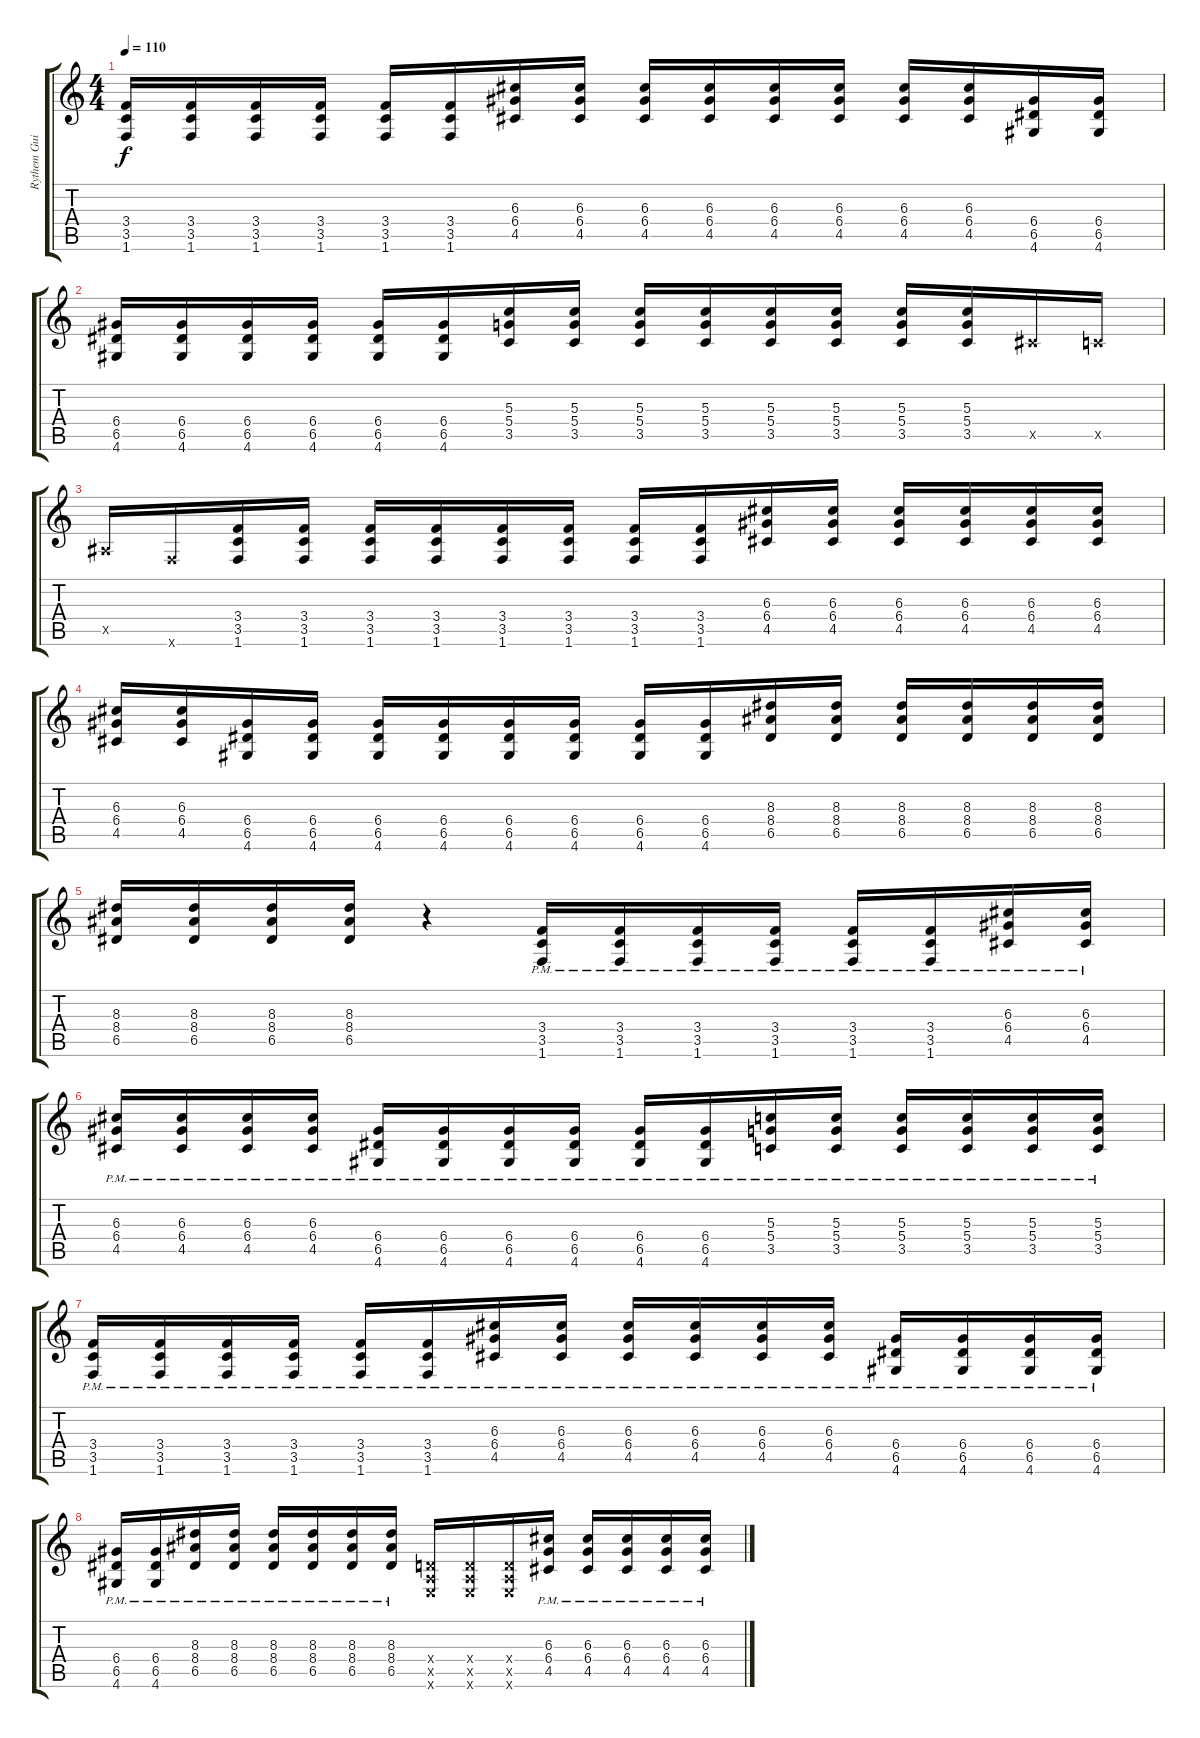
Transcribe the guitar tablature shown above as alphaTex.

\track ("Rythem Guitar" "Rythem Gui") {instrument distortionguitar}
\staff {score tabs}
\tuning (E4 B3 G3 D3 A2 E2) {hide}
\ts (4 4)
\tempo 110
\clef g2
\ks c
(3.4 3.5 1.6).16{dy f} (3.4 3.5 1.6).16 (3.4 3.5 1.6).16 (3.4 3.5 1.6).16 (3.4 3.5 1.6).16 (3.4 3.5 1.6).16 (6.3 6.4 4.5).16 (6.3 6.4 4.5).16 (6.3 6.4 4.5).16 (6.3 6.4 4.5).16 (6.3 6.4 4.5).16 (6.3 6.4 4.5).16 (6.3 6.4 4.5).16 (6.3 6.4 4.5).16 (6.4 6.5 4.6).16 (6.4 6.5 4.6).16 |
(6.4 6.5 4.6).16 (6.4 6.5 4.6).16 (6.4 6.5 4.6).16 (6.4 6.5 4.6).16 (6.4 6.5 4.6).16 (6.4 6.5 4.6).16 (5.3 5.4 3.5).16 (5.3 5.4 3.5).16 (5.3 5.4 3.5).16 (5.3 5.4 3.5).16 (5.3 5.4 3.5).16 (5.3 5.4 3.5).16 (5.3 5.4 3.5).16 (5.3 5.4 3.5).16 4.5{x}.16 3.5{x}.16 |
1.5{x}.16 1.6{x}.16 (3.4 3.5 1.6).16 (3.4 3.5 1.6).16 (3.4 3.5 1.6).16 (3.4 3.5 1.6).16 (3.4 3.5 1.6).16 (3.4 3.5 1.6).16 (3.4 3.5 1.6).16 (3.4 3.5 1.6).16 (6.3 6.4 4.5).16 (6.3 6.4 4.5).16 (6.3 6.4 4.5).16 (6.3 6.4 4.5).16 (6.3 6.4 4.5).16 (6.3 6.4 4.5).16 |
(6.3 6.4 4.5).16 (6.3 6.4 4.5).16 (6.4 6.5 4.6).16 (6.4 6.5 4.6).16 (6.4 6.5 4.6).16 (6.4 6.5 4.6).16 (6.4 6.5 4.6).16 (6.4 6.5 4.6).16 (6.4 6.5 4.6).16 (6.4 6.5 4.6).16 (8.3 8.4 6.5).16 (8.3 8.4 6.5).16 (8.3 8.4 6.5).16 (8.3 8.4 6.5).16 (8.3 8.4 6.5).16 (8.3 8.4 6.5).16 |
(8.3 8.4 6.5).16 (8.3 8.4 6.5).16 (8.3 8.4 6.5).16 (8.3 8.4 6.5).16 r.4 (3.4{pm} 3.5{pm} 1.6{pm}).16 (3.4{pm} 3.5{pm} 1.6{pm}).16 (3.4{pm} 3.5{pm} 1.6{pm}).16 (3.4{pm} 3.5{pm} 1.6{pm}).16 (3.4{pm} 3.5{pm} 1.6{pm}).16 (3.4{pm} 3.5{pm} 1.6{pm}).16 (6.3{pm} 6.4{pm} 4.5{pm}).16 (6.3{pm} 6.4{pm} 4.5{pm}).16 |
(6.3{pm} 6.4{pm} 4.5{pm}).16 (6.3{pm} 6.4{pm} 4.5{pm}).16 (6.3{pm} 6.4{pm} 4.5{pm}).16 (6.3{pm} 6.4{pm} 4.5{pm}).16 (6.4{pm} 6.5{pm} 4.6{pm}).16 (6.4{pm} 6.5{pm} 4.6{pm}).16 (6.4{pm} 6.5{pm} 4.6{pm}).16 (6.4{pm} 6.5{pm} 4.6{pm}).16 (6.4{pm} 6.5{pm} 4.6{pm}).16 (6.4{pm} 6.5{pm} 4.6{pm}).16 (5.3{pm} 5.4{pm} 3.5{pm}).16 (5.3{pm} 5.4{pm} 3.5{pm}).16 (5.3{pm} 5.4{pm} 3.5{pm}).16 (5.3{pm} 5.4{pm} 3.5{pm}).16 (5.3{pm} 5.4{pm} 3.5{pm}).16 (5.3{pm} 5.4{pm} 3.5{pm}).16 |
(3.4{pm} 3.5{pm} 1.6{pm}).16 (3.4{pm} 3.5{pm} 1.6{pm}).16 (3.4{pm} 3.5{pm} 1.6{pm}).16 (3.4{pm} 3.5{pm} 1.6{pm}).16 (3.4{pm} 3.5{pm} 1.6{pm}).16 (3.4{pm} 3.5{pm} 1.6{pm}).16 (6.3{pm} 6.4{pm} 4.5{pm}).16 (6.3{pm} 6.4{pm} 4.5{pm}).16 (6.3{pm} 6.4{pm} 4.5{pm}).16 (6.3{pm} 6.4{pm} 4.5{pm}).16 (6.3{pm} 6.4{pm} 4.5{pm}).16 (6.3{pm} 6.4{pm} 4.5{pm}).16 (6.4{pm} 6.5{pm} 4.6{pm}).16 (6.4{pm} 6.5{pm} 4.6{pm}).16 (6.4{pm} 6.5{pm} 4.6{pm}).16 (6.4{pm} 6.5{pm} 4.6{pm}).16 |
(6.4{pm} 6.5{pm} 4.6{pm}).16 (6.4{pm} 6.5{pm} 4.6{pm}).16 (8.3{pm} 8.4{pm} 6.5{pm}).16 (8.3{pm} 8.4{pm} 6.5{pm}).16 (8.3{pm} 8.4{pm} 6.5{pm}).16 (8.3{pm} 8.4{pm} 6.5{pm}).16 (8.3{pm} 8.4{pm} 6.5{pm}).16 (8.3{pm} 8.4{pm} 6.5{pm}).16 (0.4{x} 0.5{x} 0.6{x}).16 (0.4{x} 0.5{x} 0.6{x}).16 (0.4{x} 0.5{x} 0.6{x}).16 (6.3{pm} 6.4{pm} 4.5{pm}).16 (6.3{pm} 6.4{pm} 4.5{pm}).16 (6.3{pm} 6.4{pm} 4.5{pm}).16 (6.3{pm} 6.4{pm} 4.5{pm}).16 (6.3{pm} 6.4{pm} 4.5{pm}).16
